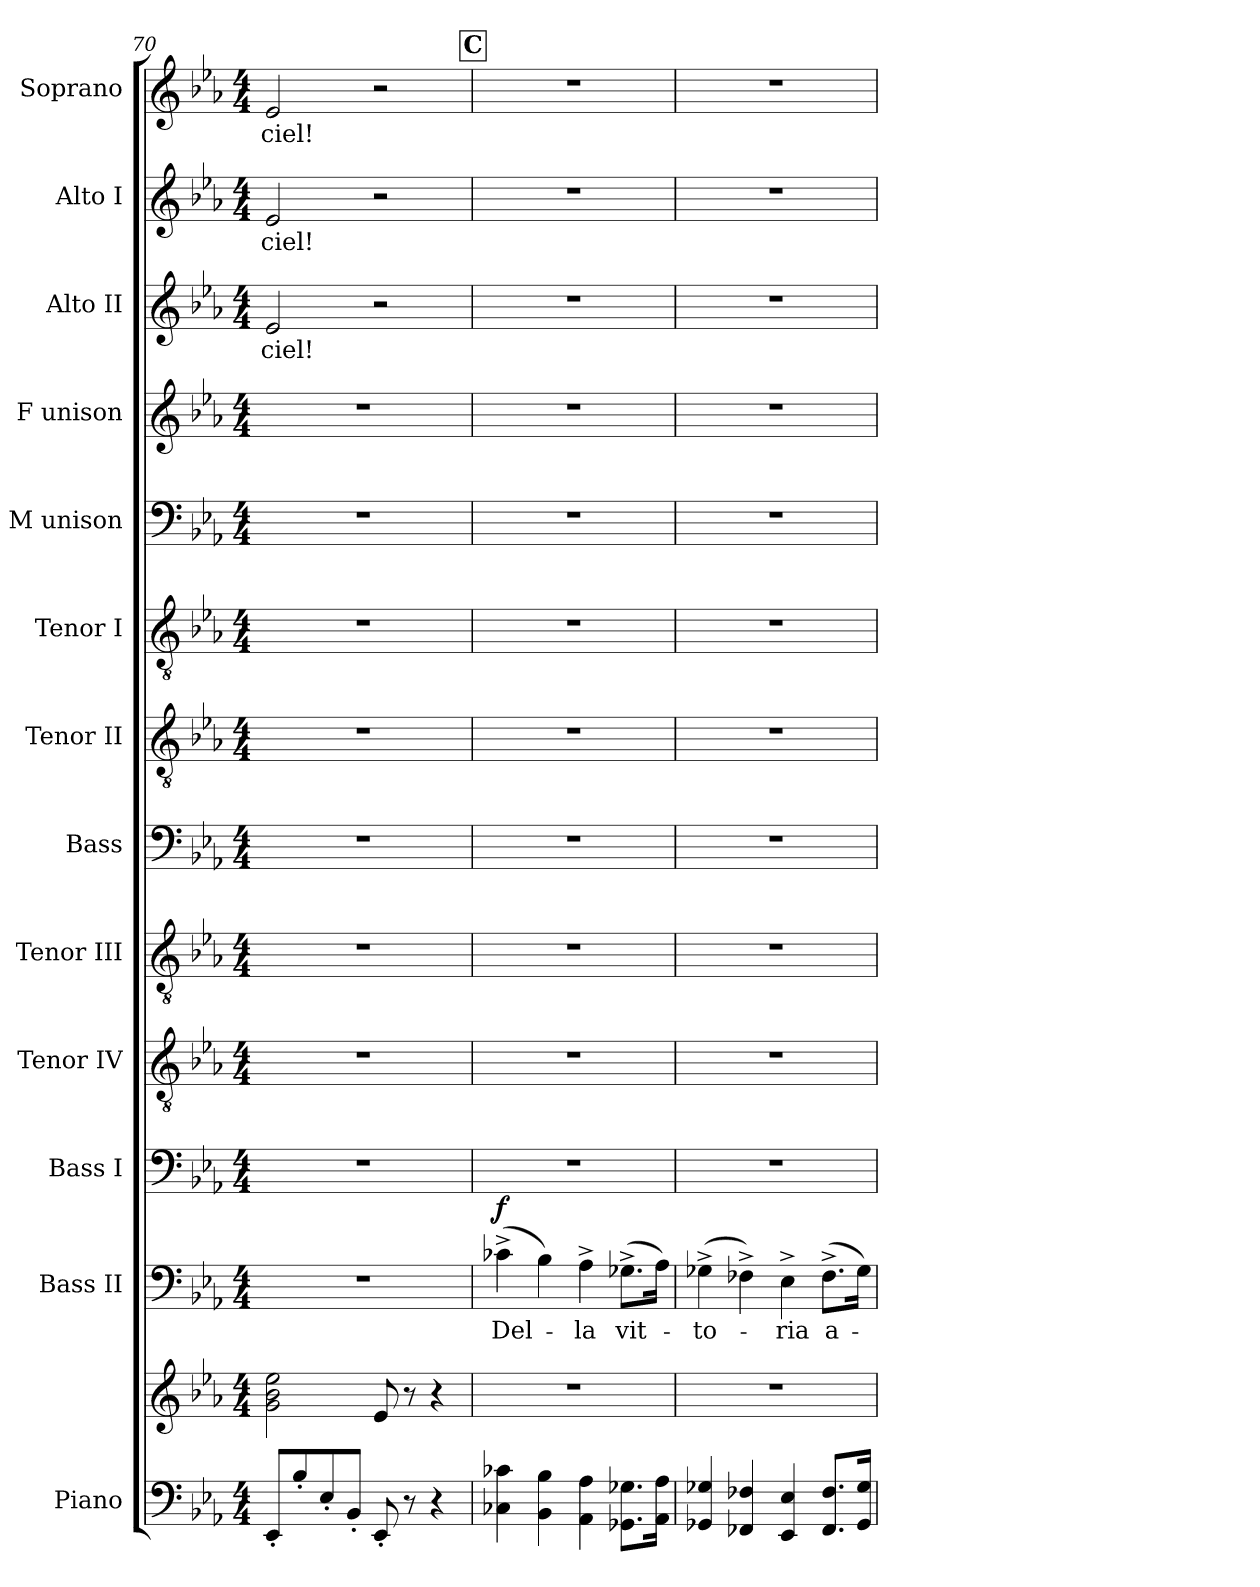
**kern	**kern	**kern	**text	**dynam	**kern	**kern	**kern	**kern	**kern	**kern	**kern	**kern	**kern	**text	**kern	**text	**kern	**text
*part13	*part13	*part12	*part12	*part12	*part11	*part10	*part9	*part8	*part7	*part6	*part5	*part4	*part3	*part3	*part2	*part2	*part1	*part1
*staff14	*staff13	*staff12	*staff12	*staff12	*staff11	*staff10	*staff9	*staff8	*staff7	*staff6	*staff5	*staff4	*staff3	*staff3	*staff2	*staff2	*staff1	*staff1
*I"Piano	*	*I"Bass II	*	*	*I"Bass I	*I"Tenor IV	*I"Tenor III	*I"Bass	*I"Tenor II	*I"Tenor I	*I"M unison	*I"F unison	*I"Alto II	*	*I"Alto I	*	*I"Soprano	*
*	*	*I'B.II	*	*	*I'B.I	*I'T.IV	*I'T.III	*I'B.	*I'T.II	*I'T.I	*I'M.u.	*I'F.u.	*I'A.II	*	*I'A.I	*	*I'S.	*
*clefF4	*clefG2	*clefF4	*	*	*clefF4	*clefGv2	*clefGv2	*clefF4	*clefGv2	*clefGv2	*clefF4	*clefG2	*clefG2	*	*clefG2	*	*clefG2	*
*k[b-e-a-]	*k[b-e-a-]	*k[b-e-a-]	*	*	*k[b-e-a-]	*k[b-e-a-]	*k[b-e-a-]	*k[b-e-a-]	*k[b-e-a-]	*k[b-e-a-]	*k[b-e-a-]	*k[b-e-a-]	*k[b-e-a-]	*	*k[b-e-a-]	*	*k[b-e-a-]	*
*M4/4	*M4/4	*M4/4	*	*	*M4/4	*M4/4	*M4/4	*M4/4	*M4/4	*M4/4	*M4/4	*M4/4	*M4/4	*	*M4/4	*	*M4/4	*
=70	=70	=70	=70	=70	=70	=70	=70	=70	=70	=70	=70	=70	=70	=70	=70	=70	=70	=70
!	!	!	!	!	!	!	!	!	!	!	!	!	!	!LO:LY:b	!	!LO:LY:b	!	!LO:LY:b
8EE-'/L	2g\ 2b-\ 2ee-\	1r	.	.	1r	1r	1r	1r	1r	1r	1r	1r	2e-/	ciel!	2e-/	ciel!	2e-/	ciel!
8B-'/	.	.	.	.	.	.	.	.	.	.	.	.	.	.	.	.	.	.
8E-'/	.	.	.	.	.	.	.	.	.	.	.	.	.	.	.	.	.	.
8BB-'/J	.	.	.	.	.	.	.	.	.	.	.	.	.	.	.	.	.	.
8EE-'/	8e-/	.	.	.	.	.	.	.	.	.	.	.	2r	.	2r	.	2r	.
8r	8r	.	.	.	.	.	.	.	.	.	.	.	.	.	.	.	.	.
4r	4r	.	.	.	.	.	.	.	.	.	.	.	.	.	.	.	.	.
!!LO:LB:g=z
!!LO:REH:place=s1:a:fs=10.9:t=C
=71	=71	=71	=71	=71	=71	=71	=71	=71	=71	=71	=71	=71	=71	=71	=71	=71	=71	=71
!	!	!	!LO:LY:b	!LO:DY:a	!	!	!	!	!	!	!	!	!	!	!	!	!	!
4C-X\ 4c-X\	1r	(>4c-X^\	Del-	f	1r	1r	1r	1r	1r	1r	1r	1r	1r	.	1r	.	1r	.
4BB-\ 4B-\	.	4B-\)	.	.	.	.	.	.	.	.	.	.	.	.	.	.	.	.
!	!	!	!LO:LY:b	!	!	!	!	!	!	!	!	!	!	!	!	!	!	!
4AA-\ 4A-\	.	4A-^\	-la	.	.	.	.	.	.	.	.	.	.	.	.	.	.	.
!	!	!	!LO:LY:b	!	!	!	!	!	!	!	!	!	!	!	!	!	!	!
8.GG-X\ 8.G-X\L	.	(>8.G-X^\L	vit-	.	.	.	.	.	.	.	.	.	.	.	.	.	.	.
16AA-\ 16A-\Jk	.	16A-\Jk)	.	.	.	.	.	.	.	.	.	.	.	.	.	.	.	.
=72	=72	=72	=72	=72	=72	=72	=72	=72	=72	=72	=72	=72	=72	=72	=72	=72	=72	=72
!	!	!	!LO:LY:b	!	!	!	!	!	!	!	!	!	!	!	!	!	!	!
4GG-X/ 4G-X/	1r	(>4G-X^\	-to-	.	1r	1r	1r	1r	1r	1r	1r	1r	1r	.	1r	.	1r	.
4FF-X/ 4F-X/	.	4F-X^\)	.	.	.	.	.	.	.	.	.	.	.	.	.	.	.	.
!	!	!	!LO:LY:b	!	!	!	!	!	!	!	!	!	!	!	!	!	!	!
4EE-/ 4E-/	.	4E-^\	-ria	.	.	.	.	.	.	.	.	.	.	.	.	.	.	.
!	!	!	!LO:LY:b	!	!	!	!	!	!	!	!	!	!	!	!	!	!	!
8.FF-/ 8.F-/L	.	(>8.F-^\L	a-	.	.	.	.	.	.	.	.	.	.	.	.	.	.	.
16GG-/ 16G-/Jk	.	16G-\Jk)	.	.	.	.	.	.	.	.	.	.	.	.	.	.	.	.
=	=	=	=	=	=	=	=	=	=	=	=	=	=	=	=	=	=	=
*-	*-	*-	*-	*-	*-	*-	*-	*-	*-	*-	*-	*-	*-	*-	*-	*-	*-	*-
